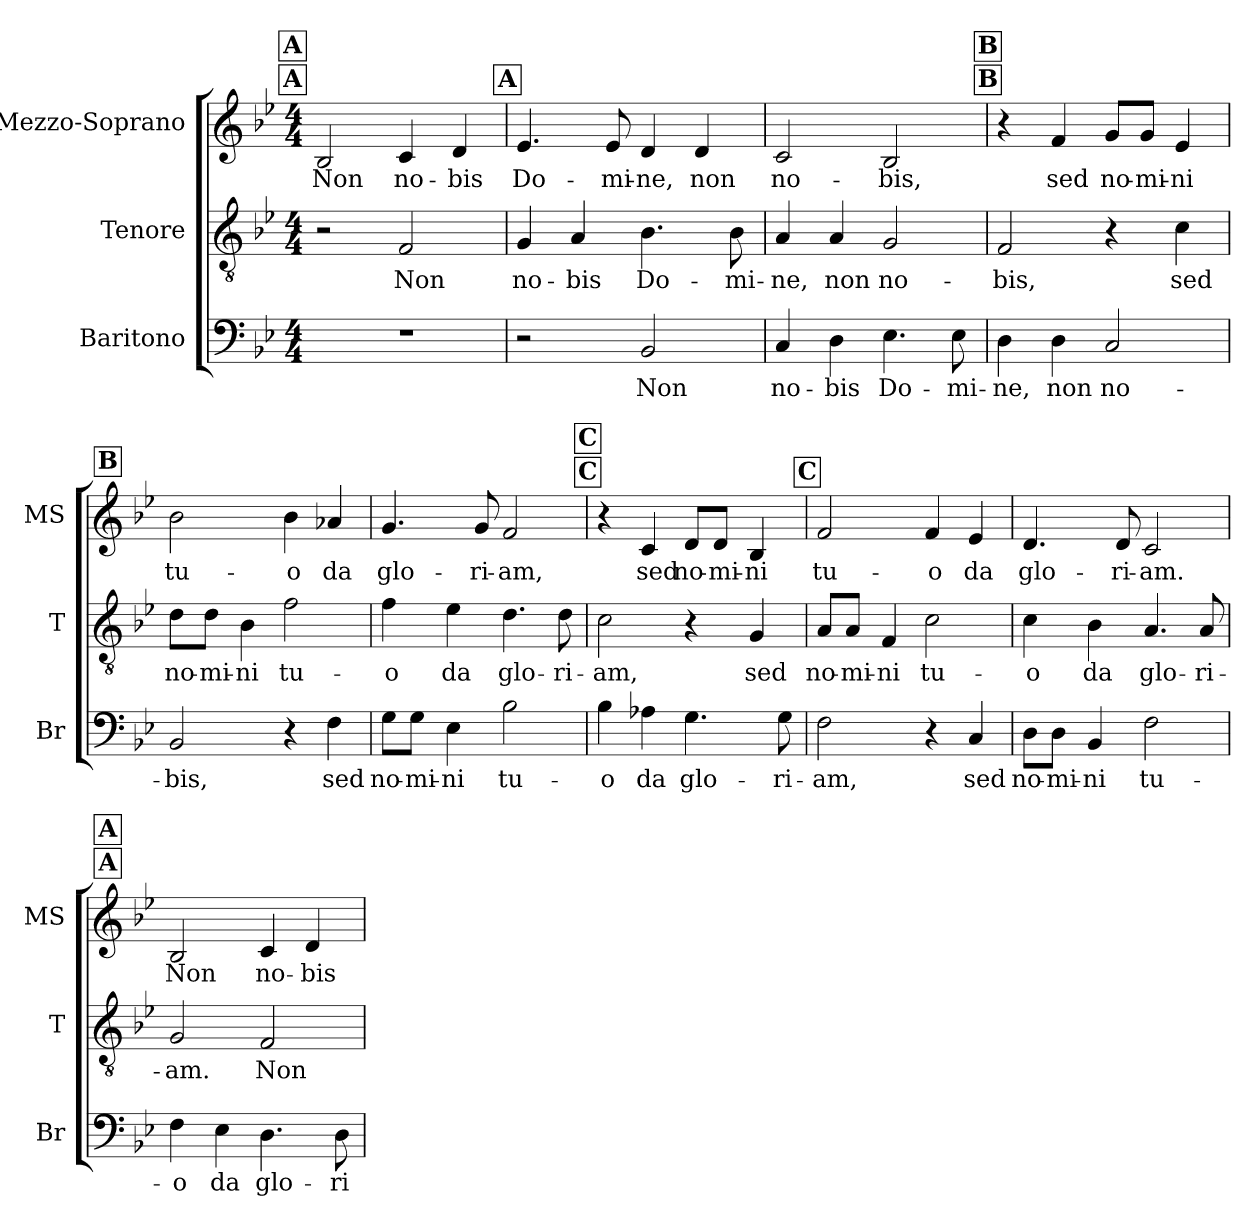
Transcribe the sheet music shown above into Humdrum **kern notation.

**kern	**text	**kern	**text	**kern	**text
*part3	*part3	*part2	*part2	*part1	*part1
*staff3	*staff3	*staff2	*staff2	*staff1	*staff1
*I"Baritono	*	*I"Tenore	*	*I"Mezzo-Soprano	*
*I'Br	*	*I'T	*	*I'MS	*
!!LO:PB:g=z
*clefF4	*	*clefGv2	*	*clefG2	*
*k[b-e-]	*	*k[b-e-]	*	*k[b-e-]	*
*B-:	*	*B-:	*	*B-:	*
*M4/4	*	*M4/4	*	*M4/4	*
!!LO:REH:place=s1:b:B:fs=10.8:t=A
!!LO:REH:place=s1:a:B:fs=10.8:t=A
=1	=1	=1	=1	=1	=1
1r	.	2r	.	2B-/	Non
.	.	2F/	Non	4c/	no-
.	.	.	.	4d/	-bis
!!LO:REH:place=s1:b:B:fs=10.8:t=A
=2	=2	=2	=2	=2	=2
2r	.	4G/	no-	4.e-/	Do-
.	.	4A/	-bis	.	.
.	.	.	.	8e-/	-mi-
2BB-/	Non	4.B-\	Do-	4d/	-ne,
.	.	.	.	4d/	non
.	.	8B-\	-mi-	.	.
=3	=3	=3	=3	=3	=3
4C/	no-	4A/	-ne,	2c/	no-
4D\	-bis	4A/	non	.	.
4.E-\	Do-	2G/	no-	2B-/	-bis,
8E-\	-mi-	.	.	.	.
!!LO:REH:place=s1:b:B:fs=10.8:t=B
!!LO:REH:place=s1:a:B:fs=10.8:t=B
=4	=4	=4	=4	=4	=4
4D\	-ne,	2F/	-bis,	4r	.
4D\	non	.	.	4f/	sed
2C/	no-	4r	.	8g/L	no-
.	.	.	.	8g/J	-mi-
.	.	4c\	sed	4e-/	-ni
!!LO:REH:place=s1:b:B:fs=10.8:t=B
=5	=5	=5	=5	=5	=5
2BB-/	-bis,	8d\L	no-	2b-\	tu-
.	.	8d\J	-mi-	.	.
.	.	4B-\	-ni	.	.
4r	.	2f\	tu-	4b-\	-o
4F\	sed	.	.	4a-X/	da
=6	=6	=6	=6	=6	=6
8G\L	no-	4f\	-o	4.g/	glo-
8G\J	-mi-	.	.	.	.
4E-\	-ni	4e-\	da	.	.
.	.	.	.	8g/	-ri-
2B-\	tu-	4.d\	glo-	2f/	-am,
.	.	8d\	-ri-	.	.
!!LO:LB:g=z
!!LO:REH:place=s1:b:B:fs=10.8:t=C
!!LO:REH:place=s1:a:B:fs=10.8:t=C
=7	=7	=7	=7	=7	=7
4B-\	-o	2c\	-am,	4r	.
4A-X\	da	.	.	4c/	sed
4.G\	glo-	4r	.	8d/L	no-
.	.	.	.	8d/J	-mi-
.	.	4G/	sed	4B-/	-ni
8G\	-ri-	.	.	.	.
!!LO:REH:place=s1:b:B:fs=10.8:t=C
=8	=8	=8	=8	=8	=8
2F\	-am,	8A/L	no-	2f/	tu-
.	.	8A/J	-mi-	.	.
.	.	4F/	-ni	.	.
4r	.	2c\	tu-	4f/	-o
4C/	sed	.	.	4e-/	da
=9	=9	=9	=9	=9	=9
8D\L	no-	4c\	-o	4.d/	glo-
8D\J	-mi-	.	.	.	.
4BB-/	-ni	4B-\	da	.	.
.	.	.	.	8d/	-ri-
2F\	tu-	4.A/	glo-	2c/	-am.
.	.	8A/	-ri-	.	.
!!LO:REH:place=s1:b:B:fs=10.8:t=A
!!LO:REH:place=s1:a:B:fs=10.8:t=A
=10	=10	=10	=10	=10	=10
4F\	-o	2G/	-am.	2B-/	Non
4E-\	da	.	.	.	.
4.D\	glo-	2F/	Non	4c/	no-
.	.	.	.	4d/	-bis
8D\	-ri-	.	.	.	.
=	=	=	=	=	=
*-	*-	*-	*-	*-	*-
